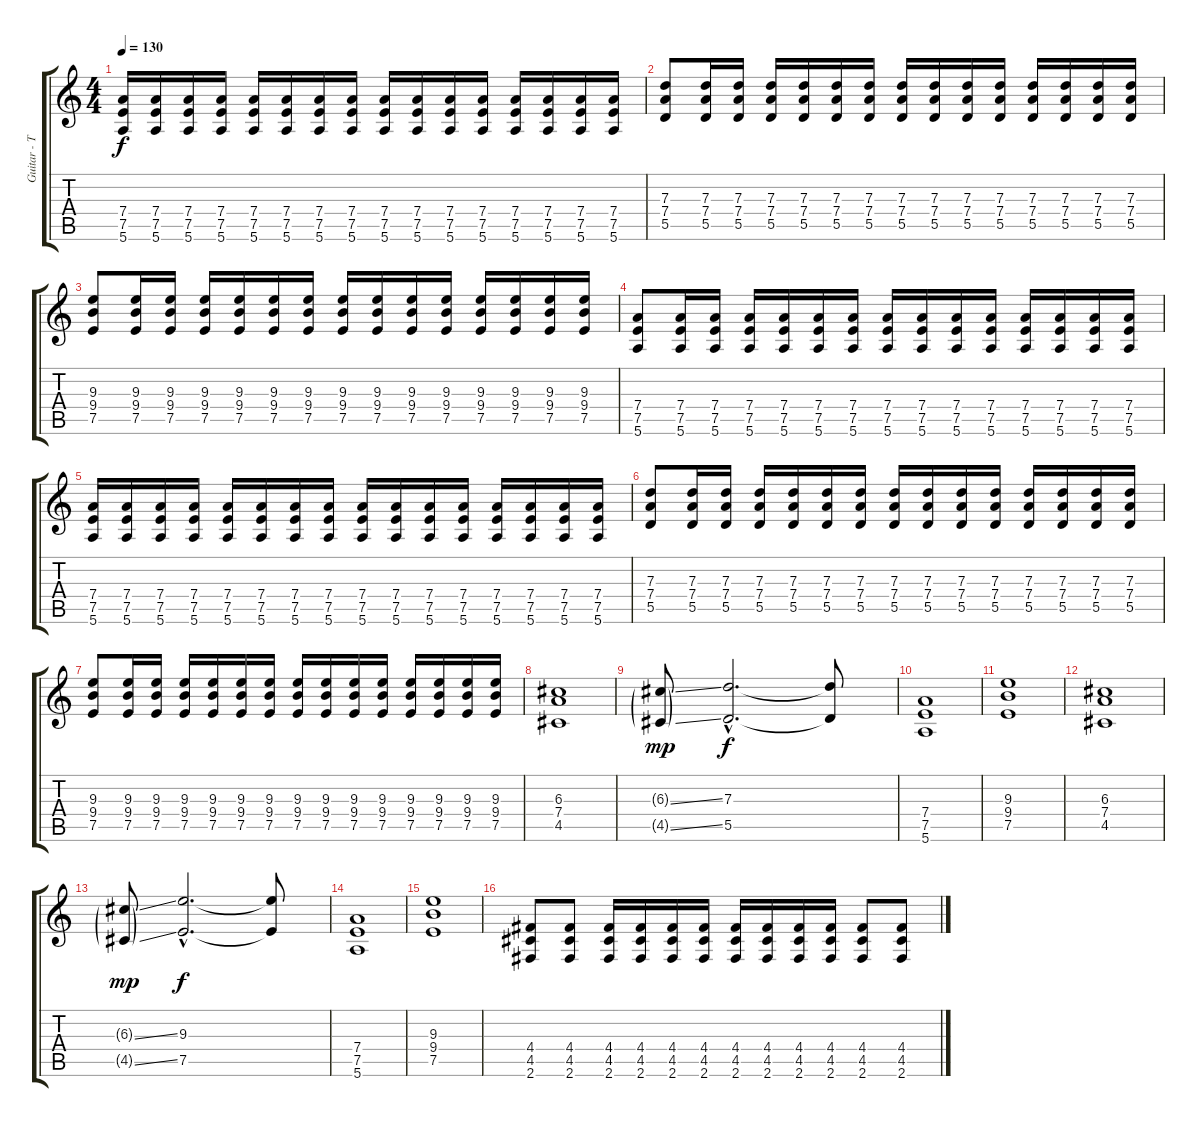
\track ("Guitar - Tom Mattew Delonge" "Guitar - T") {instrument distortionguitar}
\staff {score tabs}
\tuning (E4 B3 G3 D3 A2 E2) {hide}
\ts (4 4)
\tempo 130
\clef g2
\ks c
(7.4 7.5 5.6).16{dy f} (7.4 7.5 5.6).16 (7.4 7.5 5.6).16 (7.4 7.5 5.6).16 (7.4 7.5 5.6).16 (7.4 7.5 5.6).16 (7.4 7.5 5.6).16 (7.4 7.5 5.6).16 (7.4 7.5 5.6).16 (7.4 7.5 5.6).16 (7.4 7.5 5.6).16 (7.4 7.5 5.6).16 (7.4 7.5 5.6).16 (7.4 7.5 5.6).16 (7.4 7.5 5.6).16 (7.4 7.5 5.6).16 |
(7.3 7.4 5.5).8 (7.3 7.4 5.5).16 (7.3 7.4 5.5).16 (7.3 7.4 5.5).16 (7.3 7.4 5.5).16 (7.3 7.4 5.5).16 (7.3 7.4 5.5).16 (7.3 7.4 5.5).16 (7.3 7.4 5.5).16 (7.3 7.4 5.5).16 (7.3 7.4 5.5).16 (7.3 7.4 5.5).16 (7.3 7.4 5.5).16 (7.3 7.4 5.5).16 (7.3 7.4 5.5).16 |
(9.3 9.4 7.5).8 (9.3 9.4 7.5).16 (9.3 9.4 7.5).16 (9.3 9.4 7.5).16 (9.3 9.4 7.5).16 (9.3 9.4 7.5).16 (9.3 9.4 7.5).16 (9.3 9.4 7.5).16 (9.3 9.4 7.5).16 (9.3 9.4 7.5).16 (9.3 9.4 7.5).16 (9.3 9.4 7.5).16 (9.3 9.4 7.5).16 (9.3 9.4 7.5).16 (9.3 9.4 7.5).16 |
(7.4 7.5 5.6).8 (7.4 7.5 5.6).16 (7.4 7.5 5.6).16 (7.4 7.5 5.6).16 (7.4 7.5 5.6).16 (7.4 7.5 5.6).16 (7.4 7.5 5.6).16 (7.4 7.5 5.6).16 (7.4 7.5 5.6).16 (7.4 7.5 5.6).16 (7.4 7.5 5.6).16 (7.4 7.5 5.6).16 (7.4 7.5 5.6).16 (7.4 7.5 5.6).16 (7.4 7.5 5.6).16 |
(7.4 7.5 5.6).16 (7.4 7.5 5.6).16 (7.4 7.5 5.6).16 (7.4 7.5 5.6).16 (7.4 7.5 5.6).16 (7.4 7.5 5.6).16 (7.4 7.5 5.6).16 (7.4 7.5 5.6).16 (7.4 7.5 5.6).16 (7.4 7.5 5.6).16 (7.4 7.5 5.6).16 (7.4 7.5 5.6).16 (7.4 7.5 5.6).16 (7.4 7.5 5.6).16 (7.4 7.5 5.6).16 (7.4 7.5 5.6).16 |
(7.3 7.4 5.5).8 (7.3 7.4 5.5).16 (7.3 7.4 5.5).16 (7.3 7.4 5.5).16 (7.3 7.4 5.5).16 (7.3 7.4 5.5).16 (7.3 7.4 5.5).16 (7.3 7.4 5.5).16 (7.3 7.4 5.5).16 (7.3 7.4 5.5).16 (7.3 7.4 5.5).16 (7.3 7.4 5.5).16 (7.3 7.4 5.5).16 (7.3 7.4 5.5).16 (7.3 7.4 5.5).16 |
(9.3 9.4 7.5).8 (9.3 9.4 7.5).16 (9.3 9.4 7.5).16 (9.3 9.4 7.5).16 (9.3 9.4 7.5).16 (9.3 9.4 7.5).16 (9.3 9.4 7.5).16 (9.3 9.4 7.5).16 (9.3 9.4 7.5).16 (9.3 9.4 7.5).16 (9.3 9.4 7.5).16 (9.3 9.4 7.5).16 (9.3 9.4 7.5).16 (9.3 9.4 7.5).16 (9.3 9.4 7.5).16 |
(6.3 7.4 4.5).1 |
(6.3{ss g} 4.5{ss g}).8{dy mp} (7.3{hac} 5.5{hac}).2{d dy f} (7.3{t} 5.5{t}).8 |
(7.4 7.5 5.6).1 |
(9.3 9.4 7.5).1 |
(6.3 7.4 4.5).1 |
(6.3{ss g} 4.5{ss g}).8{dy mp} (9.3{hac} 7.5{hac}).2{d dy f} (9.3{t} 7.5{t}).8 |
(7.4 7.5 5.6).1 |
(9.3 9.4 7.5).1 |
(4.4 4.5 2.6).8 (4.4 4.5 2.6).8 (4.4 4.5 2.6).16 (4.4 4.5 2.6).16 (4.4 4.5 2.6).16 (4.4 4.5 2.6).16 (4.4 4.5 2.6).16 (4.4 4.5 2.6).16 (4.4 4.5 2.6).16 (4.4 4.5 2.6).16 (4.4 4.5 2.6).8 (4.4 4.5 2.6).8
